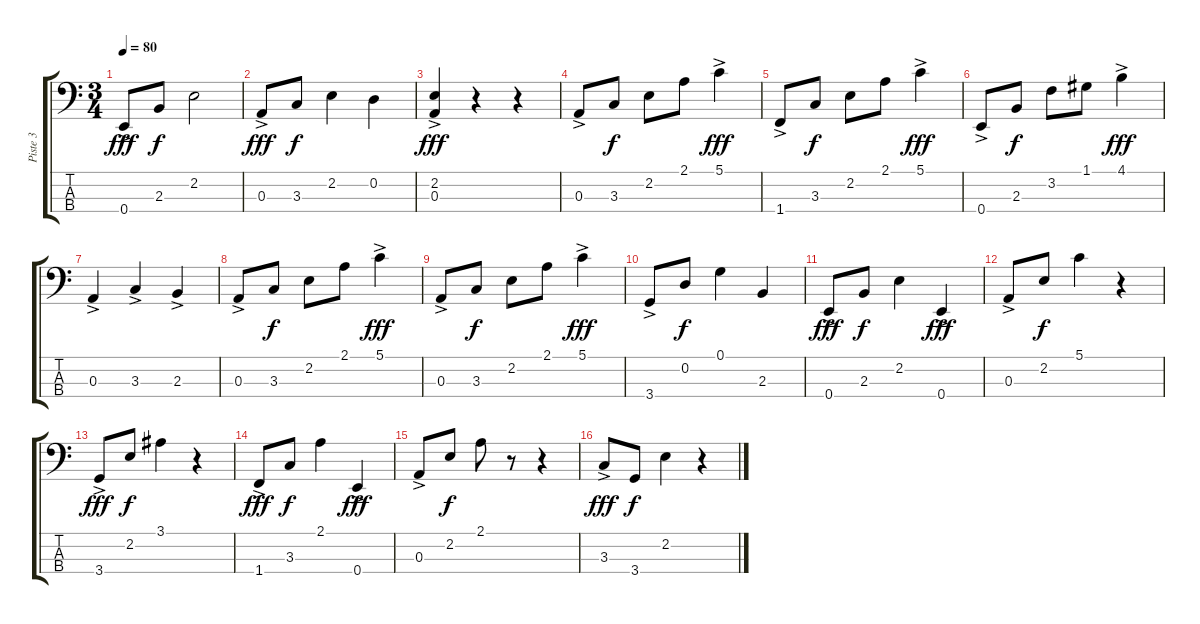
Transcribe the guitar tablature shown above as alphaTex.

\track ("Piste 3" "Piste 3") {instrument electricbasspick}
\staff {score tabs}
\tuning (G2 D2 A1 E1) {hide}
\ts (3 4)
\tempo 80
\clef f4
\ks c
0.4{ac}.8{dy fff} 2.3.8{dy f} 2.2.2 |
0.3{ac}.8{dy fff} 3.3.8{dy f} 2.2.4 0.2.4 |
(2.2{ac} 0.3{ac}).4{dy fff} r.4 r.4 |
0.3{ac}.8 3.3.8{dy f} 2.2.8 2.1.8 5.1{ac}.4{dy fff} |
1.4{ac}.8 3.3.8{dy f} 2.2.8 2.1.8 5.1{ac}.4{dy fff} |
0.4{ac}.8 2.3.8{dy f} 3.2.8 1.1.8 4.1{ac}.4{dy fff} |
0.3{ac}.4 3.3{ac}.4 2.3{ac}.4 |
0.3{ac}.8 3.3.8{dy f} 2.2.8 2.1.8 5.1{ac}.4{dy fff} |
0.3{ac}.8 3.3.8{dy f} 2.2.8 2.1.8 5.1{ac}.4{dy fff} |
3.4{ac}.8 0.2.8{dy f} 0.1.4 2.3.4 |
0.4{ac}.8{dy fff} 2.3.8{dy f} 2.2.4 0.4{ac}.4{dy fff} |
0.3{ac}.8 2.2.8{dy f} 5.1.4 r.4 |
3.4{ac}.8{dy fff} 2.2.8{dy f} 3.1.4 r.4 |
1.4{ac}.8{dy fff} 3.3.8{dy f} 2.1.4 0.4{ac}.4{dy fff} |
0.3{ac}.8 2.2.8{dy f} 2.1.8 r.8 r.4 |
3.3{ac}.8{dy fff} 3.4.8{dy f} 2.2.4 r.4
